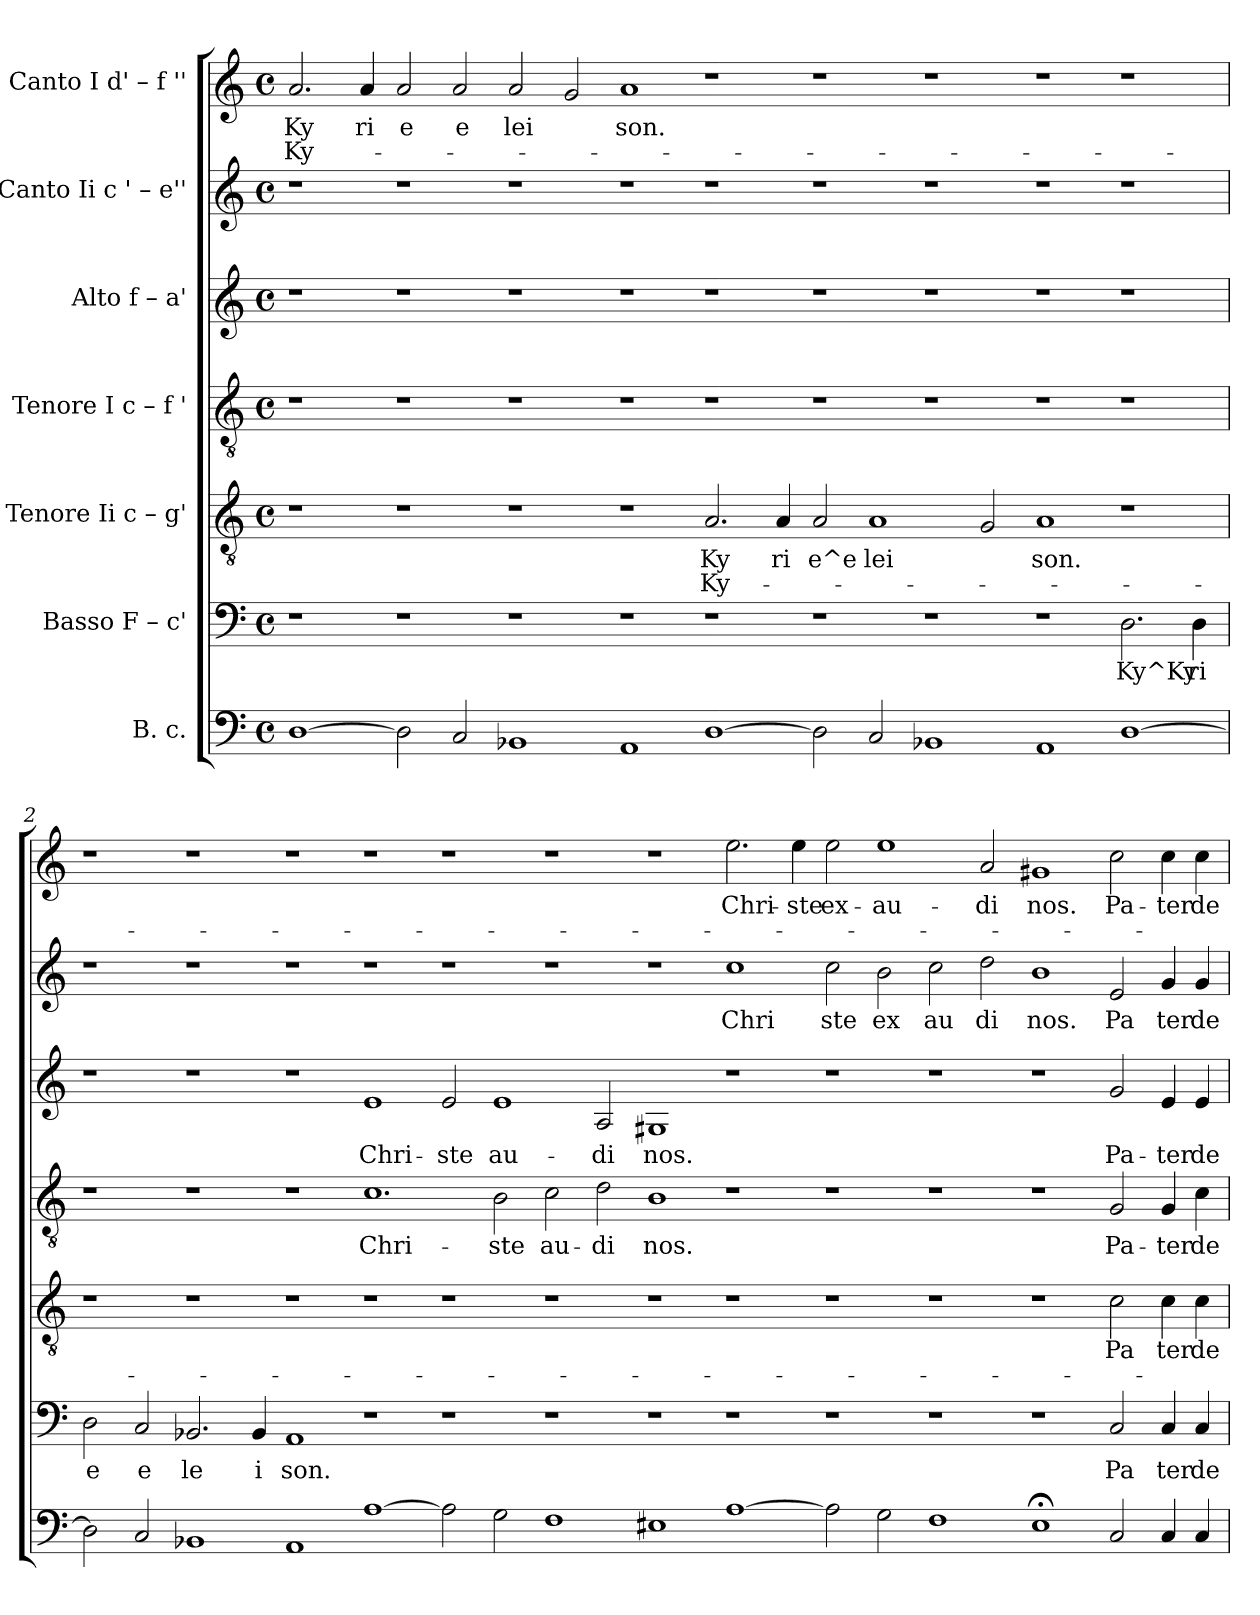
**kern	**kern	**text	**kern	**text	**text	**kern	**text	**kern	**text	**kern	**text	**kern	**text	**text
*part7	*part6	*part6	*part5	*part5	*part5	*part4	*part4	*part3	*part3	*part2	*part2	*part1	*part1	*part1
*staff7	*staff6	*staff6	*staff5	*staff5	*staff5	*staff4	*staff4	*staff3	*staff3	*staff2	*staff2	*staff1	*staff1	*staff1
*I"B. c.	*I"Basso  F – c'	*	*I"Tenore Ii  c – g'	*	*	*I"Tenore I  c – f '	*	*I"Alto  f – a'	*	*I"Canto Ii  c ' – e''	*	*I"Canto I  d' – f ''	*	*
!!LO:PB:g=z
*stria5	*stria5	*	*stria5	*	*	*stria5	*	*stria5	*	*stria5	*	*stria5	*	*
*clefF4	*clefF4	*	*clefGv2	*	*	*clefGv2	*	*clefG2	*	*clefG2	*	*clefG2	*	*
*k[]	*k[]	*	*k[]	*	*	*k[]	*	*k[]	*	*k[]	*	*k[]	*	*
*C:	*C:	*	*C:	*	*	*C:	*	*C:	*	*C:	*	*C:	*	*
*M4/4	*M4/4	*	*M4/4	*	*	*M4/4	*	*M4/4	*	*M4/4	*	*M4/4	*	*
*met(c)	*met(c)	*	*met(c)	*	*	*met(c)	*	*met(c)	*	*met(c)	*	*met(c)	*	*
=1	=1	=1	=1	=1	=1	=1	=1	=1	=1	=1	=1	=1	=1	=1
!	!	!	!	!	!	!	!	!	!	!	!	!	!LO:LY:b:cj	!LO:LY:b:cj
[>1D	1r	.	1r	.	.	1r	.	1r	.	1r	.	2.a/	Ky	Ky-
!	!	!	!	!	!	!	!	!	!	!	!	!	!LO:LY:b:cj	!LO:LY:b:cj
.	.	.	.	.	.	.	.	.	.	.	.	4a/	-ri	.
!	!	!	!	!	!	!	!	!	!	!	!	!	!LO:LY:b:cj	!LO:LY:b:cj
2D\]	1r	.	1r	.	.	1r	.	1r	.	1r	.	2a/	e	.
!	!	!	!	!	!	!	!	!	!	!	!	!	!LO:LY:b:cj	!LO:LY:b:cj
2C/	.	.	.	.	.	.	.	.	.	.	.	2a/	e	.
!	!	!	!	!	!	!	!	!	!	!	!	!	!LO:LY:b:cj	!LO:LY:b:cj
1BB-X	1r	.	1r	.	.	1r	.	1r	.	1r	.	2a/	lei	.
!	!	!	!	!	!	!	!	!	!	!	!	!	!LO:LY:b:cj	!LO:LY:b:cj
.	.	.	.	.	.	.	.	.	.	.	.	2g/	.	.
!	!	!	!	!	!	!	!	!	!	!	!	!	!LO:LY:b:cj	!LO:LY:b:cj
1AA	1r	.	1r	.	.	1r	.	1r	.	1r	.	1a	son.	.
!	!	!	!	!LO:LY:b:cj	!LO:LY:b:cj	!	!	!	!	!	!	!	!	!
[>1D	1r	.	2.A/	Ky	Ky-	1r	.	1r	.	1r	.	1r	.	.
!	!	!	!	!LO:LY:b:cj	!LO:LY:b:cj	!	!	!	!	!	!	!	!	!
.	.	.	4A/	-ri	.	.	.	.	.	.	.	.	.	.
!	!	!	!	!LO:LY:b:cj	!LO:LY:b:cj	!	!	!	!	!	!	!	!	!
2D\]	1r	.	2A/	e^e	.	1r	.	1r	.	1r	.	1r	.	.
!	!	!	!	!LO:LY:b:cj	!LO:LY:b:cj	!	!	!	!	!	!	!	!	!
2C/	.	.	1A	lei	.	.	.	.	.	.	.	.	.	.
1BB-X	1r	.	.	.	.	1r	.	1r	.	1r	.	1r	.	.
!	!	!	!	!LO:LY:b:cj	!LO:LY:b:cj	!	!	!	!	!	!	!	!	!
.	.	.	2G/	.	.	.	.	.	.	.	.	.	.	.
!	!	!	!	!LO:LY:b:cj	!LO:LY:b:cj	!	!	!	!	!	!	!	!	!
1AA	1r	.	1A	son.	.	1r	.	1r	.	1r	.	1r	.	.
!	!	!LO:LY:b:rj	!	!	!	!	!	!	!	!	!	!	!	!
[<1D	2.D\	Ky^Ky	1r	.	.	1r	.	1r	.	1r	.	1r	.	.
!	!	!LO:LY:b:rj	!	!	!	!	!	!	!	!	!	!	!	!
.	4D\	ri	.	.	.	.	.	.	.	.	.	.	.	.
!!LO:LB:g=z
=2	=2	=2	=2	=2	=2	=2	=2	=2	=2	=2	=2	=2	=2	=2
!	!	!LO:LY:b:rj	!	!	!	!	!	!	!	!	!	!	!	!
2D\]	2D\	e	1r	.	.	1r	.	1r	.	1r	.	1r	.	.
!	!	!LO:LY:b:rj	!	!	!	!	!	!	!	!	!	!	!	!
2C/	2C/	e	.	.	.	.	.	.	.	.	.	.	.	.
!	!	!LO:LY:b:rj	!	!	!	!	!	!	!	!	!	!	!	!
1BB-X	2.BB-X/	le	1r	.	.	1r	.	1r	.	1r	.	1r	.	.
!	!	!LO:LY:b:rj	!	!	!	!	!	!	!	!	!	!	!	!
.	4BB-/	i	.	.	.	.	.	.	.	.	.	.	.	.
!	!	!LO:LY:b:rj	!	!	!	!	!	!	!	!	!	!	!	!
1AA	1AA	son.	1r	.	.	1r	.	1r	.	1r	.	1r	.	.
!	!	!	!	!	!	!	!LO:LY:b:cj	!	!LO:LY:b:cj	!	!	!	!	!
[>1A	1r	.	1r	.	.	1.c	Chri-	1e	Chri-	1r	.	1r	.	.
!	!	!	!	!	!	!	!	!	!LO:LY:b:cj	!	!	!	!	!
2A\]	1r	.	1r	.	.	.	.	2e/	-ste	1r	.	1r	.	.
!	!	!	!	!	!	!	!LO:LY:b:cj	!	!LO:LY:b:cj	!	!	!	!	!
2G\	.	.	.	.	.	2B\	-ste	1e	au-	.	.	.	.	.
!	!	!	!	!	!	!	!LO:LY:b:cj	!	!	!	!	!	!	!
1F	1r	.	1r	.	.	2c\	au-	.	.	1r	.	1r	.	.
!	!	!	!	!	!	!	!LO:LY:b:cj	!	!LO:LY:b:cj	!	!	!	!	!
.	.	.	.	.	.	2d\	-di	2A/	-di	.	.	.	.	.
!	!	!	!	!	!	!	!LO:LY:b:cj	!	!LO:LY:b:cj	!	!	!	!	!
1E#	1r	.	1r	.	.	1B	nos.	1G#X	nos.	1r	.	1r	.	.
!	!	!	!	!	!	!	!	!	!	!	!LO:LY:b:cj	!	!LO:LY:b:cj	!
[>1A	1r	.	1r	.	.	1r	.	1r	.	1cc	Chri	2.ee\	Chri-	.
!	!	!	!	!	!	!	!	!	!	!	!	!	!LO:LY:b:cj	!
.	.	.	.	.	.	.	.	.	.	.	.	4ee\	-ste	.
!	!	!	!	!	!	!	!	!	!	!	!LO:LY:b:cj	!	!LO:LY:b:cj	!
2A\]	1r	.	1r	.	.	1r	.	1r	.	2cc\	ste	2ee\	ex-	.
!	!	!	!	!	!	!	!	!	!	!	!LO:LY:b:cj	!	!LO:LY:b:cj	!
2G\	.	.	.	.	.	.	.	.	.	2b\	ex	1ee	-au-	.
!	!	!	!	!	!	!	!	!	!	!	!LO:LY:b:cj	!	!	!
1F	1r	.	1r	.	.	1r	.	1r	.	2cc\	au	.	.	.
!	!	!	!	!	!	!	!	!	!	!	!LO:LY:b:cj	!	!LO:LY:b:cj	!
.	.	.	.	.	.	.	.	.	.	2dd\	di	2a/	-di	.
!	!	!	!	!	!	!	!	!	!	!	!LO:LY:b:cj	!	!LO:LY:b:cj	!
1E#;<	1r	.	1r	.	.	1r	.	1r	.	1b	nos.	1g#X	nos.	.
!	!	!LO:LY:b:rj	!	!LO:LY:b:cj	!	!	!LO:LY:b:cj	!	!LO:LY:b:cj	!	!LO:LY:b:cj	!	!LO:LY:b:cj	!
2C/	2C/	Pa	2c\	Pa	.	2G/	Pa-	2g/	Pa-	2e/	Pa	2cc\	Pa-	.
!	!	!LO:LY:b:rj	!	!LO:LY:b:cj	!	!	!LO:LY:b:cj	!	!LO:LY:b:cj	!	!LO:LY:b:cj	!	!LO:LY:b:cj	!
4C/	4C/	ter	4c\	ter	.	4G/	-ter	4e/	-ter	4g/	ter	4cc\	-ter	.
!	!	!LO:LY:b:rj	!	!LO:LY:b:cj	!	!	!LO:LY:b:cj	!	!LO:LY:b:cj	!	!LO:LY:b:cj	!	!LO:LY:b:cj	!
4C/	4C/	de	4c\	de	.	4c\	de	4e/	de	4g/	de	4cc\	de	.
=	=	=	=	=	=	=	=	=	=	=	=	=	=	=
*-	*-	*-	*-	*-	*-	*-	*-	*-	*-	*-	*-	*-	*-	*-
